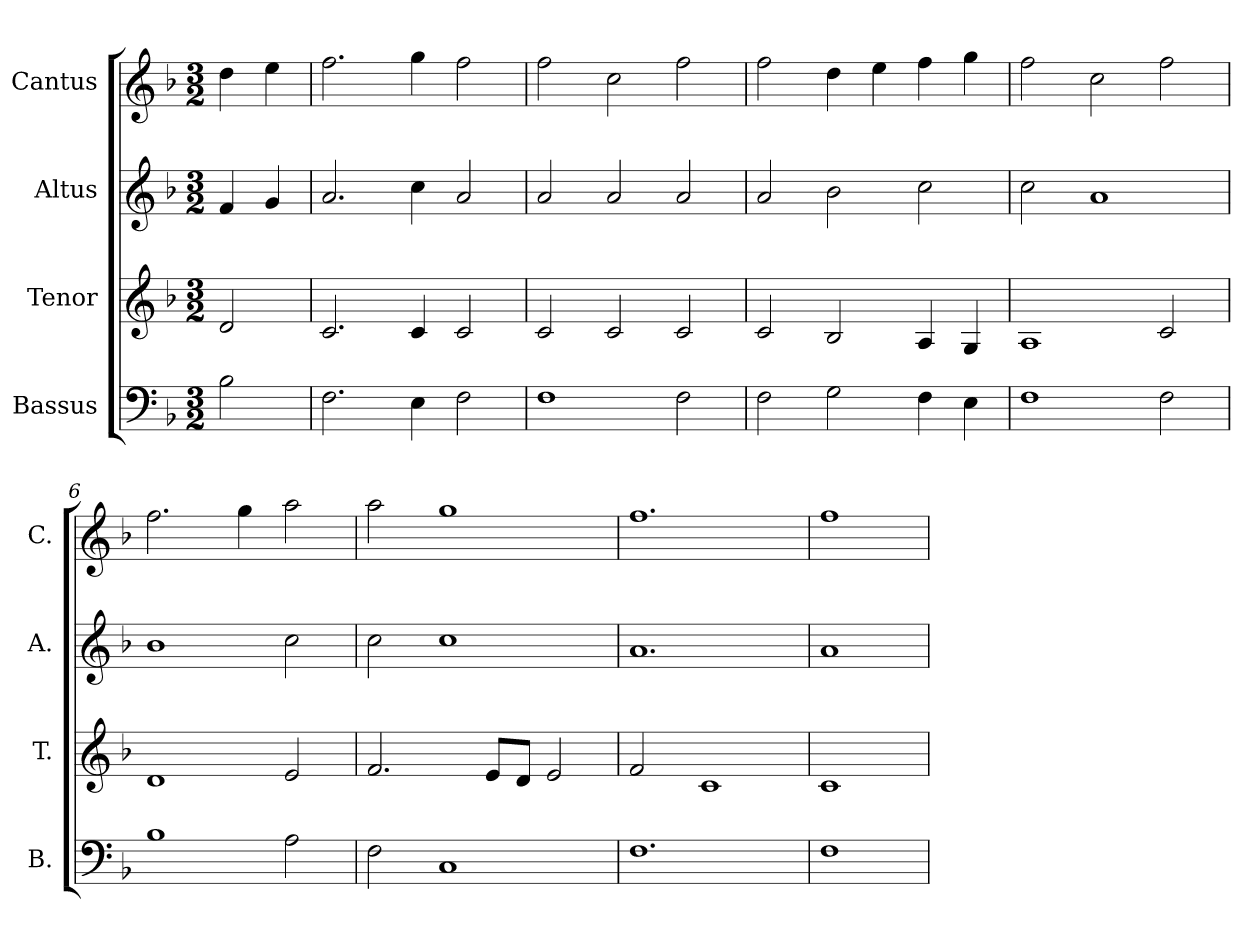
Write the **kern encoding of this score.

**kern	**kern	**kern	**kern
*part4	*part3	*part2	*part1
*staff4	*staff3	*staff2	*staff1
*I"Bassus	*I"Tenor	*I"Altus	*I"Cantus
*I'B.	*I'T.	*I'A.	*I'C.
*clefF4	*clefG2	*clefG2	*clefG2
*k[b-]	*k[b-]	*k[b-]	*k[b-]
*F:	*F:	*F:	*F:
*M3/2	*M3/2	*M3/2	*M3/2
=1	=1	=1	=1
2B-\	2d/	4f/	4dd\
.	.	4g/	4ee\
=2	=2	=2	=2
2.F\	2.c/	2.a/	2.ff\
4E\	4c/	4cc\	4gg\
2F\	2c/	2a/	2ff\
=3	=3	=3	=3
1F	2c/	2a/	2ff\
.	2c/	2a/	2cc\
2F\	2c/	2a/	2ff\
=4	=4	=4	=4
2F\	2c/	2a/	2ff\
2G\	2B-/	2b-\	4dd\
.	.	.	4ee\
4F\	4A/	2cc\	4ff\
4E\	4G/	.	4gg\
=5	=5	=5	=5
1F	1A	2cc\	2ff\
.	.	1a	2cc\
2F\	2c/	.	2ff\
=6	=6	=6	=6
1B-	1d	1b-	2.ff\
.	.	.	4gg\
2A\	2e/	2cc\	2aa\
=7	=7	=7	=7
2F\	2.f/	2cc\	2aa\
1C	.	1cc	1gg
.	8e/L	.	.
.	8d/J	.	.
.	2e/	.	.
=8	=8	=8	=8
1.F	2f/	1.a	1.ff
.	1c	.	.
!!LO:LB:g=z
=9	=9	=9	=9
1F	1c	1a	1ff
=	=	=	=
*-	*-	*-	*-
